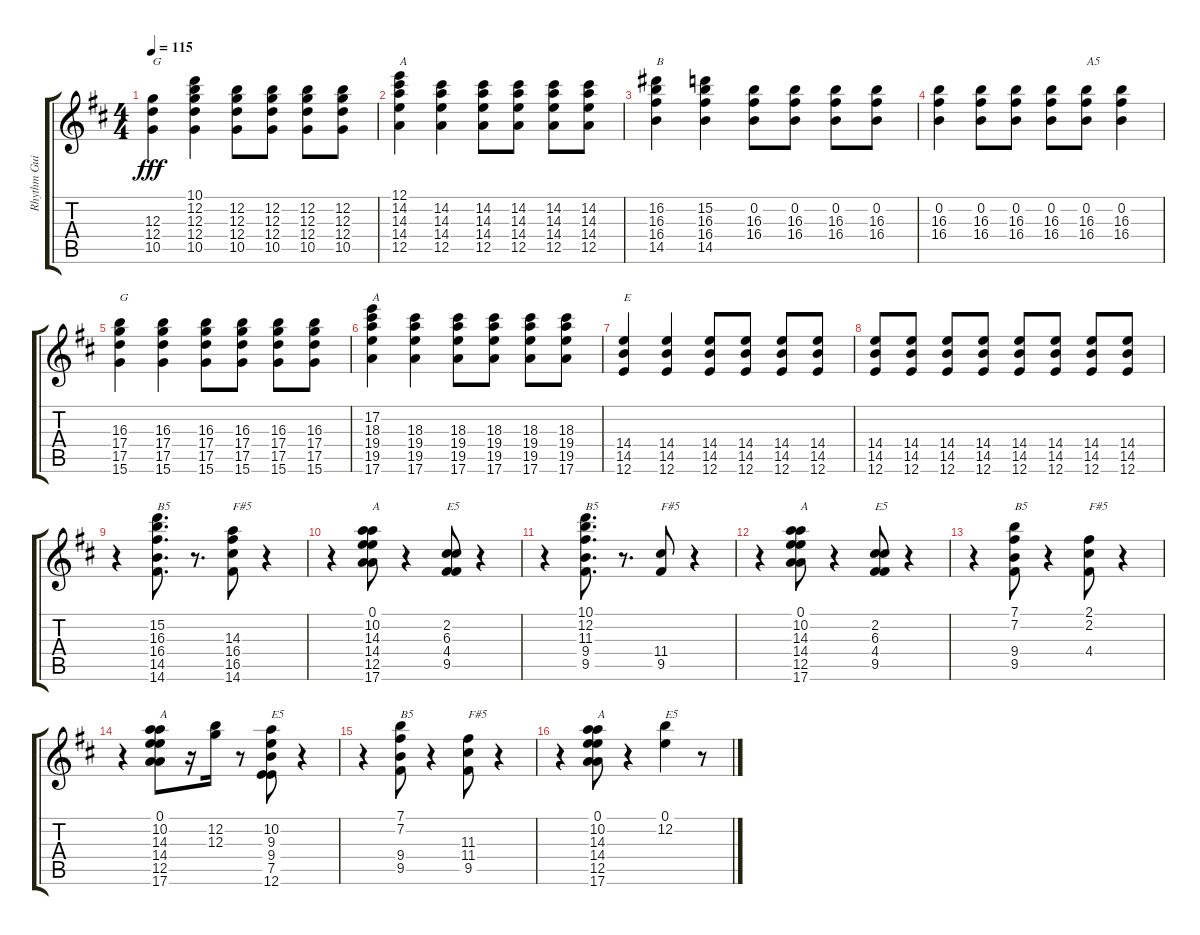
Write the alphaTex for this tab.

\track ("Rhythm Guitar" "Rhythm Gui") {instrument overdrivenguitar}
\staff {score tabs}
\tuning (E4 B3 G3 D3 A2 E2) {hide}
\ts (4 4)
\tempo 115
\clef g2
\ks d
(12.3 12.4 10.5).4{txt "G" dy fff} (10.1 12.2 12.3 12.4 10.5).4 (12.2 12.3 12.4 10.5).8 (12.2 12.3 12.4 10.5).8 (12.2 12.3 12.4 10.5).8 (12.2 12.3 12.4 10.5).8 |
(12.1 14.2 14.3 14.4 12.5).4{txt "A"} (14.2 14.3 14.4 12.5).4 (14.2 14.3 14.4 12.5).8 (14.2 14.3 14.4 12.5).8 (14.2 14.3 14.4 12.5).8 (14.2 14.3 14.4 12.5).8 |
(16.2 16.3 16.4 14.5).4{txt "B"} (15.2 16.3 16.4 14.5).4 (0.2 16.3 16.4).8 (0.2 16.3 16.4).8 (0.2 16.3 16.4).8 (0.2 16.3 16.4).8 |
(0.2 16.3 16.4).4 (0.2 16.3 16.4).8 (0.2 16.3 16.4).8 (0.2 16.3 16.4).8 (0.2 16.3 16.4).8{txt "A5"} (0.2 16.3 16.4).4 |
(16.3 17.4 17.5 15.6).4{txt "G"} (16.3 17.4 17.5 15.6).4 (16.3 17.4 17.5 15.6).8 (16.3 17.4 17.5 15.6).8 (16.3 17.4 17.5 15.6).8 (16.3 17.4 17.5 15.6).8 |
(17.2 18.3 19.4 19.5 17.6).4{txt "A"} (18.3 19.4 19.5 17.6).4 (18.3 19.4 19.5 17.6).8 (18.3 19.4 19.5 17.6).8 (18.3 19.4 19.5 17.6).8 (18.3 19.4 19.5 17.6).8 |
(14.4 14.5 12.6).4{txt "E"} (14.4 14.5 12.6).4 (14.4 14.5 12.6).8 (14.4 14.5 12.6).8 (14.4 14.5 12.6).8 (14.4 14.5 12.6).8 |
(14.4 14.5 12.6).8 (14.4 14.5 12.6).8 (14.4 14.5 12.6).8 (14.4 14.5 12.6).8 (14.4 14.5 12.6).8 (14.4 14.5 12.6).8 (14.4 14.5 12.6).8 (14.4 14.5 12.6).8 |
r.4 (15.2 16.3 16.4 14.5 14.6).8{d txt "B5"} r.8{d} (14.3 16.4 16.5 14.6).8{txt "F#5"} r.4 |
r.4 (0.1 10.2 14.3 14.4 12.5 17.6).8{txt "A"} r.4 (2.2 6.3 4.4 9.5).8{txt "E5"} r.4 |
r.4 (10.1 12.2 11.3 9.4 9.5).8{d txt "B5"} r.8{d} (11.4 9.5).8{txt "F#5"} r.4 |
r.4 (0.1 10.2 14.3 14.4 12.5 17.6).8{txt "A"} r.4 (2.2 6.3 4.4 9.5).8{txt "E5"} r.4 |
r.4 (7.1 7.2 9.4 9.5).8{txt "B5"} r.4 (2.1 2.2 4.4).8{txt "F#5"} r.4 |
r.4 (0.1 10.2 14.3 14.4 12.5 17.6).8{txt "A"} r.16 (12.2 12.3).16 r.8 (10.2 9.3 9.4 7.5 12.6).8{txt "E5"} r.4 |
r.4 (7.1 7.2 9.4 9.5).8{txt "B5"} r.4 (11.3 11.4 9.5).8{txt "F#5"} r.4 |
r.4 (0.1 10.2 14.3 14.4 12.5 17.6).8{txt "A"} r.4 (0.1 12.2).4{txt "E5"} r.8
